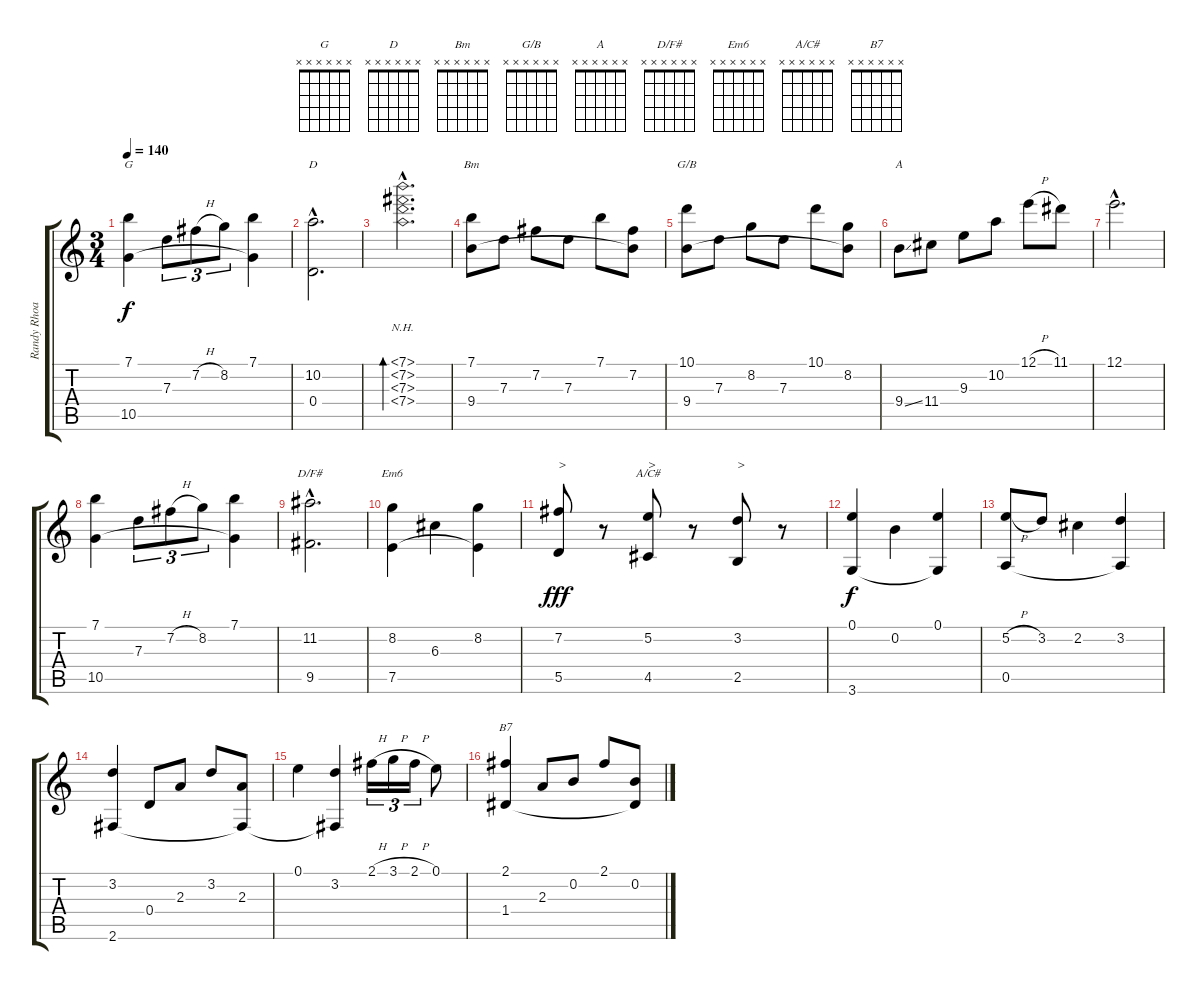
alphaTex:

\track ("Randy Rhoads" "Randy Rhoa") {instrument acousticguitarnylon}
\staff {score tabs}
\tuning (E4 B3 G3 D3 A2 E2) {hide}
\chord ("G" x x x x x x)
\chord ("D" x x x x x x)
\chord ("Bm" x x x x x x)
\chord ("G/B" x x x x x x)
\chord ("A" x x x x x x)
\chord ("D/F#" x x x x x x)
\chord ("Em6" x x x x x x)
\chord ("A/C#" x x x x x x)
\chord ("B7" x x x x x x)
\ts (3 4)
\tempo 140
\clef g2
\ks c
(7.1 10.5).4{ch "G" dy f instrument acousticguitarnylon} 7.3.8{tu (3 2)} 7.2{h}.8{tu (3 2)} 8.2.8{tu (3 2)} (7.1 10.5{t}).4 |
(10.2{hac} 0.4{hac}).2{d ch "D"} |
(7.1{nh hac} 7.2{nh hac} 7.3{nh hac} 7.4{nh hac}).2{d bd 60} |
(7.1 9.4).8{ch "Bm"} 7.3.8 7.2.8 7.3.8 7.1.8 (7.2 9.4{t}).8 |
(10.1 9.4).8{ch "G/B"} 7.3.8 8.2.8 7.3.8 10.1.8 (8.2 9.4{t}).8 |
9.4{ss}.8{ch "A"} 11.4.8 9.3.8 10.2.8 12.1{h}.8 11.1.8 |
12.1{hac}.2{d} |
(7.1 10.5).4 7.3.8{tu (3 2)} 7.2{h}.8{tu (3 2)} 8.2.8{tu (3 2)} (7.1 10.5{t}).4 |
(11.2{hac} 9.5{hac}).2{d ch "D/F#"} |
(8.2 7.5).4{ch "Em6"} 6.3.4 (8.2 7.5{t}).4 |
(7.2 5.5).8{txt ">" dy fff} r.8 (5.2 4.5).8{ch "A/C#" txt ">"} r.8 (3.2 2.5).8{txt ">"} r.8 |
(0.1 3.6).4{dy f} 0.2.4 (0.1 3.6{t}).4 |
(5.2{h} 0.5).8 3.2.8 2.2.4 (3.2 0.5{t}).4 |
(3.2 2.6).4 0.4.8 2.3.8 3.2.8 (2.3 2.6{t}).8 |
0.1.4 (3.2 2.6{t}).4 2.1{h}.16{tu (3 2)} 3.1{h}.16{tu (3 2)} 2.1{h}.16{tu (3 2)} 0.1.8 |
(2.1 1.4).4{ch "B7"} 2.3.8 0.2.8 2.1.8 (0.2 1.4{t}).8
